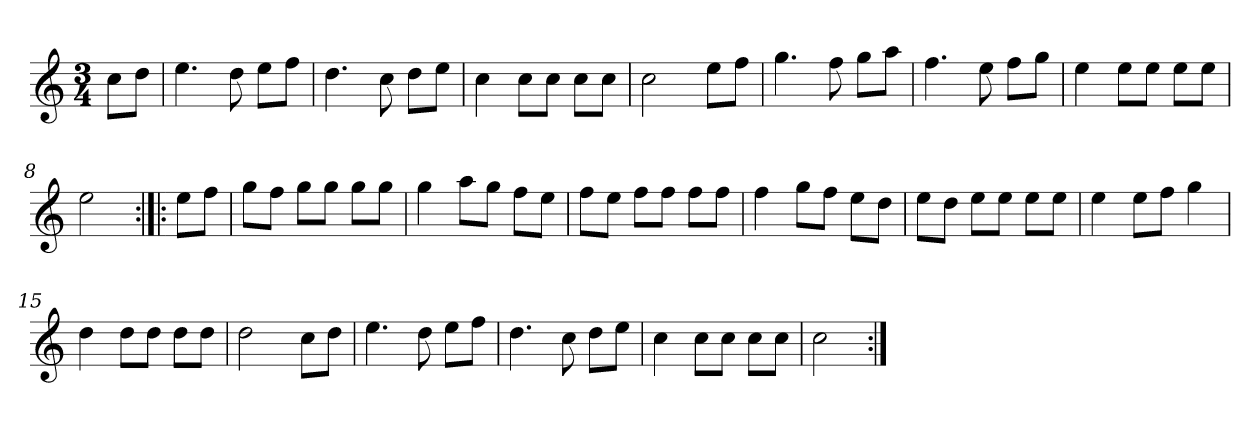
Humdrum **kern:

**kern
*part1
*staff1
*clefG2
*k[]
*C:
*M3/4
*MM120
=
8cc\L
8dd\J
=1
4.ee
8dd
8ee\L
8ff\J
=2
4.dd
8cc
8dd\L
8ee\J
=3
4cc
8cc\L
8cc\J
8cc\L
8cc\J
=4
2cc
8ee\L
8ff\J
=5
4.gg
8ff
8gg\L
8aa\J
=6
4.ff
8ee
8ff\L
8gg\J
=7
4ee
8ee\L
8ee\J
8ee\L
8ee\J
=8
2ee
=:|!|:
8ee\L
8ff\J
=9
8gg\L
8ff\J
8gg\L
8gg\J
8gg\L
8gg\J
=10
4gg
8aa\L
8gg\J
8ff\L
8ee\J
=11
8ff\L
8ee\J
8ff\L
8ff\J
8ff\L
8ff\J
=12
4ff
8gg\L
8ff\J
8ee\L
8dd\J
=13
8ee\L
8dd\J
8ee\L
8ee\J
8ee\L
8ee\J
=14
4ee
8ee\L
8ff\J
4gg
=15
4dd
8dd\L
8dd\J
8dd\L
8dd\J
=16
2dd
8cc\L
8dd\J
=17
4.ee
8dd
8ee\L
8ff\J
=18
4.dd
8cc
8dd\L
8ee\J
=19
4cc
8cc\L
8cc\J
8cc\L
8cc\J
=20
2cc
=:|!
*-
